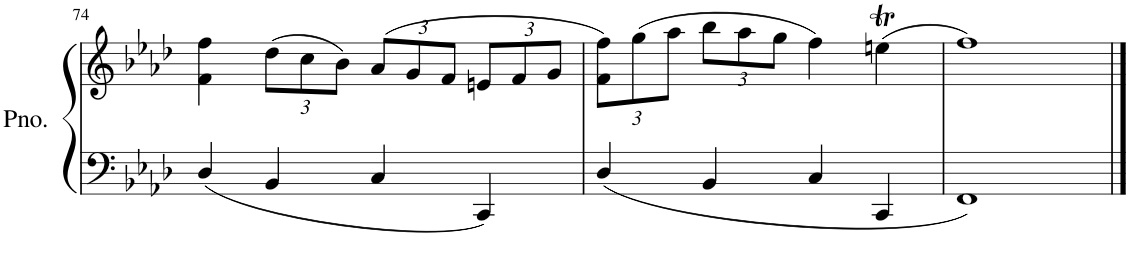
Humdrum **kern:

**kern	**kern
*part1	*part1
*staff2	*staff1
*I"Piano	*
*I'Pno.	*
!!LO:PB:g=z
*clefF4	*clefG2
*k[b-e-a-d-]	*k[b-e-a-d-]
*M4/4	*M4/4
=74	=74
4D-/	4f\ 4ff\
*	*Xbrackettup
4BB-/	(12dd-\L
.	12cc\
.	12b-\J)
4C/	(12a-/L
.	12g/
.	12f/J
4CC/	12en/L
.	12f/
.	12g/J
=75	=75
4D-/	12f\ 12ff\L)
.	(12gg\
.	12aa-\J
4BB-/	12bb-\L
.	12aa-\
.	12gg\J
4C/	4ff\)
4CC/	(4eent\
=76	=76
1FF	1ff)
==	==
*-	*-
